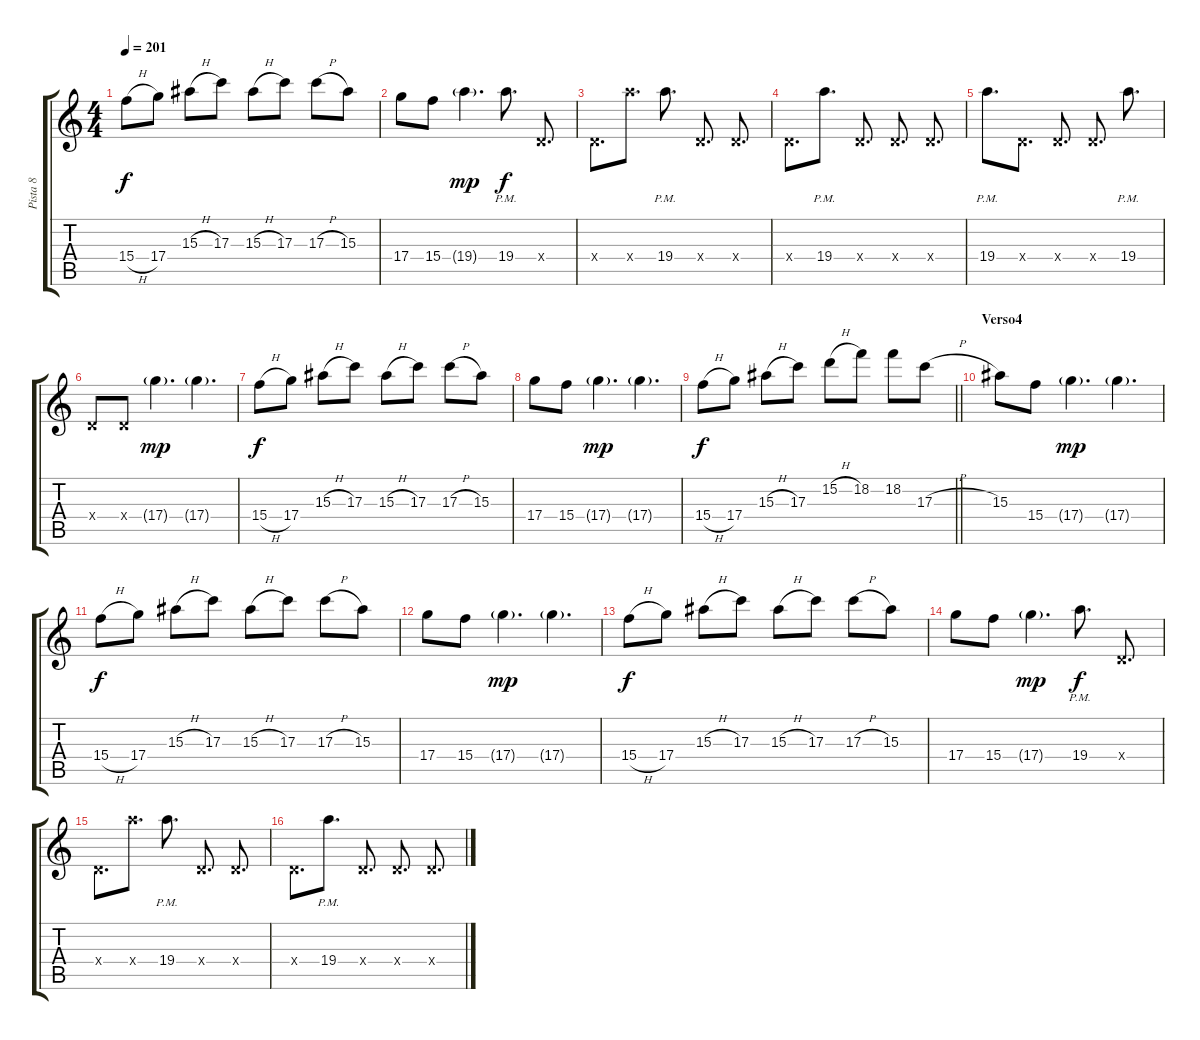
\track ("Pista 8" "Pista 8") {solo instrument electricguitarclean}
\staff {score tabs}
\tuning (E4 B3 G3 D3 A2 E2) {hide}
\ts (4 4)
\tempo 201
\clef g2
\ks c
15.4{h}.8{dy f} 17.4.8 15.3{h}.8 17.3.8 15.3{h}.8 17.3.8 17.3{h}.8 15.3.8 |
17.4.8 15.4.8 19.4{g}.4{d dy mp} 19.4{pm}.8{d dy f} 0.4{x}.8{d} |
0.4{x}.8{d} 19.4{x}.8{d} 19.4{pm}.8{d} 0.4{x}.8{d} 0.4{x}.8{d} |
0.4{x}.8{d} 19.4{pm}.8{d} 0.4{x}.8{d} 0.4{x}.8{d} 0.4{x}.8{d} |
19.4{pm}.8{d} 0.4{x}.8{d} 0.4{x}.8{d} 0.4{x}.8{d} 19.4{pm}.8{d} |
0.4{x}.8 0.4{x}.8 17.4{g}.4{d dy mp} 17.4{g}.4{d} |
15.4{h}.8{dy f} 17.4.8 15.3{h}.8 17.3.8 15.3{h}.8 17.3.8 17.3{h}.8 15.3.8 |
17.4.8 15.4.8 17.4{g}.4{d dy mp} 17.4{g}.4{d} |
\barLineRight lightlight
15.4{h}.8{dy f} 17.4.8 15.3{h}.8 17.3.8 15.2{h}.8 18.2.8 18.2.8 17.3{h}.8 |
\section ("" "Verso4")
15.3.8 15.4.8 17.4{g}.4{d dy mp} 17.4{g}.4{d} |
15.4{h}.8{dy f} 17.4.8 15.3{h}.8 17.3.8 15.3{h}.8 17.3.8 17.3{h}.8 15.3.8 |
17.4.8 15.4.8 17.4{g}.4{d dy mp} 17.4{g}.4{d} |
15.4{h}.8{dy f} 17.4.8 15.3{h}.8 17.3.8 15.3{h}.8 17.3.8 17.3{h}.8 15.3.8 |
17.4.8 15.4.8 17.4{g}.4{d dy mp} 19.4{pm}.8{d dy f} 0.4{x}.8{d} |
0.4{x}.8{d} 19.4{x}.8{d} 19.4{pm}.8{d} 0.4{x}.8{d} 0.4{x}.8{d} |
0.4{x}.8{d} 19.4{pm}.8{d} 0.4{x}.8{d} 0.4{x}.8{d} 0.4{x}.8{d}
